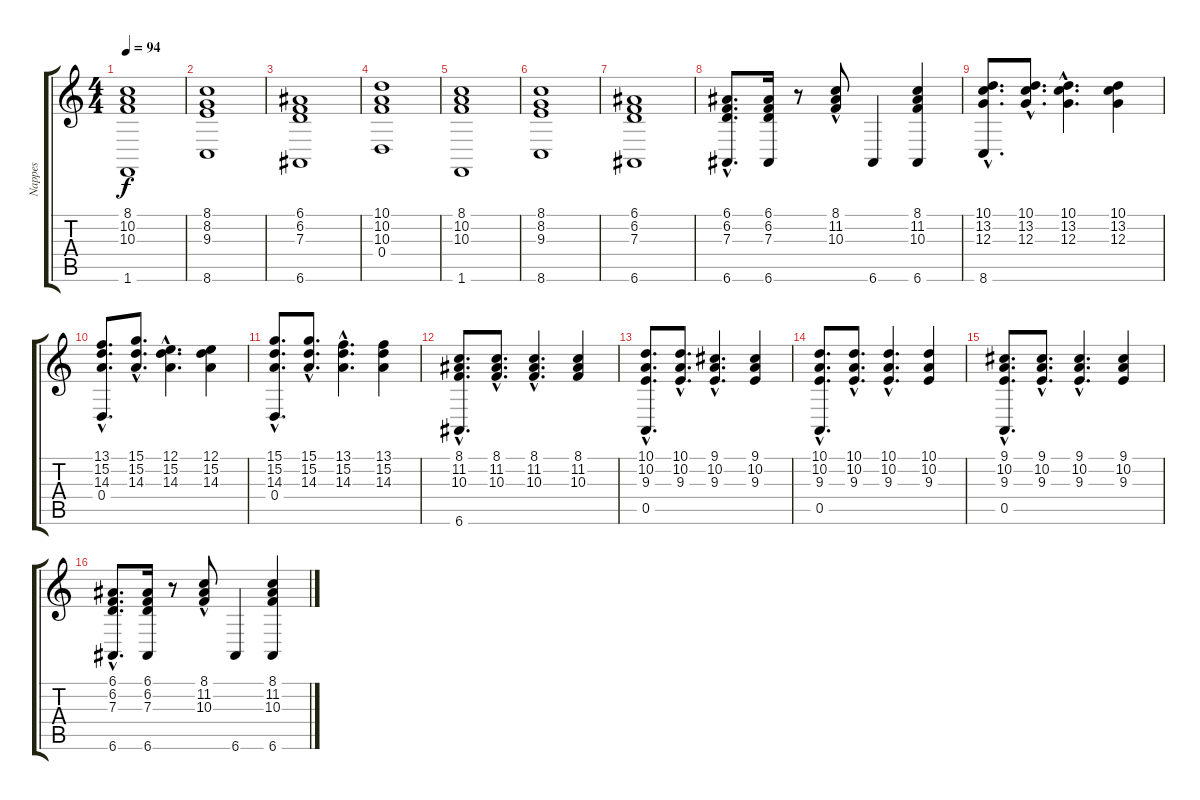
\track ("Nappes" "Nappes") {instrument synthstrings2}
\staff {score tabs}
\tuning (E4 B3 G3 D3 A2 E2) {hide}
\ts (4 4)
\tempo 94
\clef g2
\ks c
(8.1 10.2 10.3 1.6).1{dy f} |
(8.1 8.2 9.3 8.6).1 |
(6.1 6.2 7.3 6.6).1 |
(10.1 10.2 10.3 0.4).1 |
(8.1 10.2 10.3 1.6).1 |
(8.1 8.2 9.3 8.6).1 |
(6.1 6.2 7.3 6.6).1 |
(6.1{hac} 6.2{hac} 7.3{hac} 6.6{hac}).8{d} (6.1 6.2 7.3 6.6).16 r.8 (8.1{hac} 11.2{hac} 10.3{hac}).8 6.6.4 (8.1 11.2 10.3 6.6).4 |
(10.1{hac} 13.2{hac} 12.3{hac} 8.6).8{d} (10.1{hac} 13.2{hac} 12.3{hac}).8{d} (10.1{hac} 13.2{hac} 12.3{hac}).4{d} (10.1 13.2 12.3).4 |
(13.1{hac} 15.2{hac} 14.3{hac} 0.4).8{d} (15.1{hac} 15.2{hac} 14.3{hac}).8{d} (12.1{hac} 15.2{hac} 14.3{hac}).4{d} (12.1 15.2 14.3).4 |
(15.1{hac} 15.2{hac} 14.3{hac} 0.4).8{d} (15.1{hac} 15.2{hac} 14.3{hac}).8{d} (13.1{hac} 15.2{hac} 14.3{hac}).4{d} (13.1 15.2 14.3).4 |
(8.1{hac} 11.2{hac} 10.3{hac} 6.6).8{d} (8.1{hac} 11.2{hac} 10.3{hac}).8{d} (8.1{hac} 11.2{hac} 10.3{hac}).4{d} (8.1 11.2 10.3).4 |
(10.1{hac} 10.2{hac} 9.3{hac} 0.5).8{d} (10.1{hac} 10.2{hac} 9.3{hac}).8{d} (9.1{hac} 10.2{hac} 9.3{hac}).4{d} (9.1 10.2 9.3).4 |
(10.1{hac} 10.2{hac} 9.3{hac} 0.5).8{d} (10.1{hac} 10.2{hac} 9.3{hac}).8{d} (10.1{hac} 10.2{hac} 9.3{hac}).4{d} (10.1 10.2 9.3).4 |
(9.1{hac} 10.2{hac} 9.3{hac} 0.5).8{d} (9.1{hac} 10.2{hac} 9.3{hac}).8{d} (9.1{hac} 10.2{hac} 9.3{hac}).4{d} (9.1 10.2 9.3).4 |
(6.1{hac} 6.2{hac} 7.3{hac} 6.6{hac}).8{d} (6.1 6.2 7.3 6.6).16 r.8 (8.1{hac} 11.2{hac} 10.3{hac}).8 6.6.4 (8.1 11.2 10.3 6.6).4
